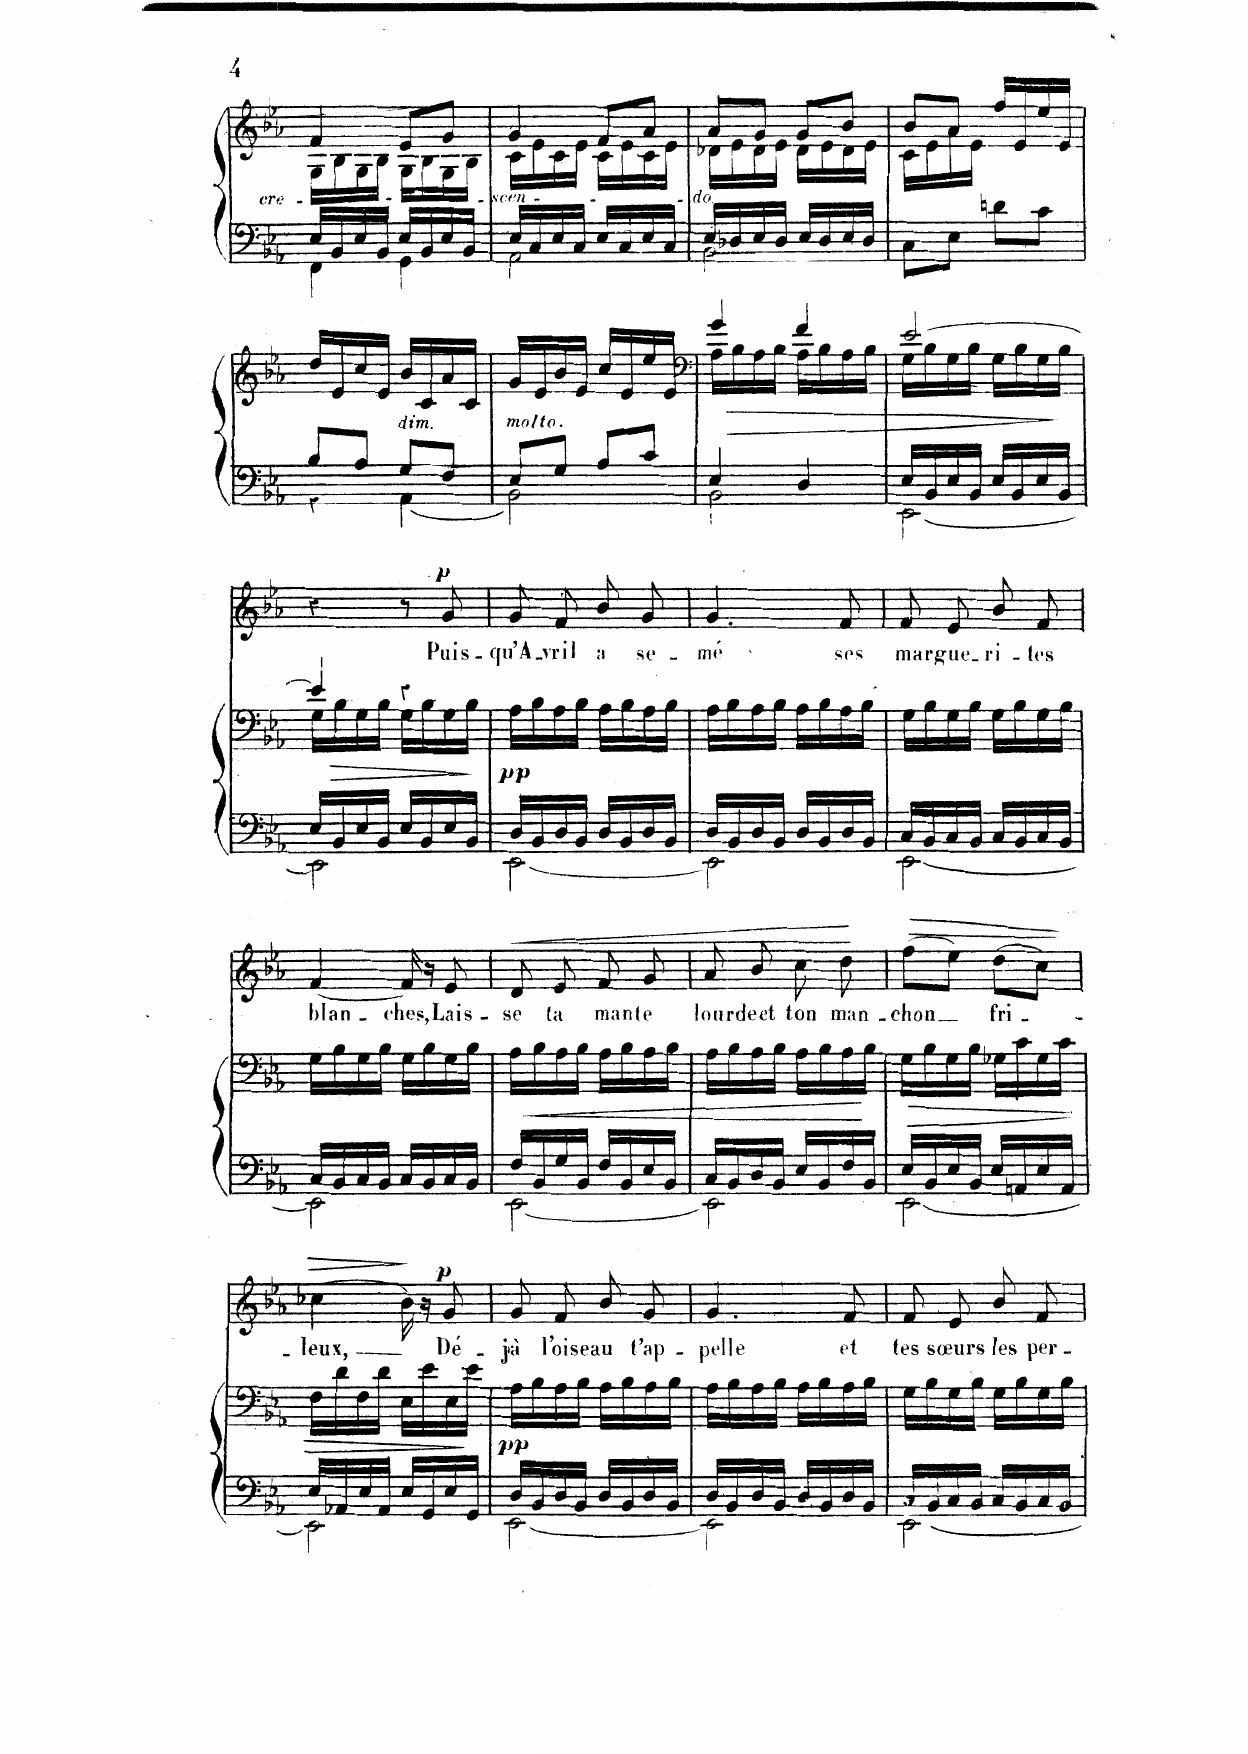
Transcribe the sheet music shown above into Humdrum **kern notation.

**kern	**kern	**dynam	**kern	**text	**dynam
*part2	*part2	*part2	*part1	*part1	*part1
*staff3	*staff2	*staff2/3	*staff1	*staff1	*staff1
*I"Piano	*	*	*I"Chant Voice	*	*
*I'Pno	*	*	*	*	*
*clefF4	*clefG2	*	*clefG2	*	*
*k[b-e-a-]	*k[b-e-a-]	*	*k[b-e-a-]	*	*
*M2/4	*M2/4	*	*M2/4	*	*
=50	=50	=50	=50	=50	=50
*^	*^	*	*	*	*
!	!	!LO:TX:b:i:t=crescendo	!	!	!	!	!
16E-/LL	4FF\	4f/	16G\LL	.	2r	.	.
16BB-/	.	.	16B-\	.	.	.	.
16E-/	.	.	16G\	.	.	.	.
16BB-/JJ	.	.	16B-\JJ	.	.	.	.
16E-/LL	4GG\	8e-/L	16G\LL	.	.	.	.
16BB-/	.	.	16B-\	.	.	.	.
16E-/	.	8g/J	16G\	.	.	.	.
16BB-/JJ	.	.	16B-\JJ	.	.	.	.
=51	=51	=51	=51	=51	=51	=51	=51
16E-/LL	2AA-\	4g/	16c\LL	.	2r	.	.
16C/	.	.	16e-\	.	.	.	.
16E-/	.	.	16c\	.	.	.	.
16C/JJ	.	.	16e-\JJ	.	.	.	.
16E-/LL	.	8f/L	16c\LL	.	.	.	.
16C/	.	.	16e-\	.	.	.	.
16E-/	.	8a-/J	16c\	.	.	.	.
16C/JJ	.	.	16e-\JJ	.	.	.	.
=52	=52	=52	=52	=52	=52	=52	=52
16E-/LL	2BB-\	8a-/L	16d-X\LL	.	2r	.	.
16D-X/	.	.	16e-\	.	.	.	.
16E-/	.	8g/J	16d-\	.	.	.	.
16D-/JJ	.	.	16e-\JJ	.	.	.	.
16E-/LL	.	8g/L	16d-\LL	.	.	.	.
16D-/	.	.	16e-\	.	.	.	.
16E-/	.	8b-/J	16d-\	.	.	.	.
16D-/JJ	.	.	16e-\JJ	.	.	.	.
*v	*v	*	*	*	*	*	*
=53	=53	=53	=53	=53	=53	=53
8C\L	8b-/L	16c\LL	.	2r	.	.
.	.	16e-\	.	.	.	.
8E-\J	8a-/J	16a-\	.	.	.	.
.	.	16e-\JJ	.	.	.	.
8dn\L	16ff/LL	4ryy	.	.	.	.
.	16e-/	.	.	.	.	.
8c\J	16ee-/	.	.	.	.	.
.	16e-/JJ	.	.	.	.	.
*	*v	*v	*	*	*	*
=54	=54	=54	=54	=54	=54
*^	*	*	*	*	*
8B-/L	4r	16dd/LL	.	2r	.	.
.	.	16e-/	.	.	.	.
8A-/J	.	16cc/	.	.	.	.
.	.	16e-/JJ	.	.	.	.
!	!	!LO:TX:b:i:t=dim. molto	!	!	!	!
8G/L	4AA-\	16b-/LL	.	.	.	.
.	.	16c/	.	.	.	.
8F/J	.	16a-/	.	.	.	.
.	.	16c/JJ	.	.	.	.
=55	=55	=55	=55	=55	=55	=55
8E-/L	2BB-\	16g/LL	.	2r	.	.
.	.	16e-/	.	.	.	.
8G/J	.	16b-/	.	.	.	.
.	.	16e-/JJ	.	.	.	.
8A-/L	.	16cc/LL	.	.	.	.
.	.	16e-/	.	.	.	.
8c/J	.	16ee-/	.	.	.	.
.	.	16e-/JJ	.	.	.	.
=56	=56	=56	=56	=56	=56	=56
*	*	*clefF4	*	*	*	*
!	!	!	!LO:HP:b	!	!	!
*	*	*^	*	*	*	*
4E-/	2BB-\	4g/	16A-\LL	>	2r	.	.
.	.	.	16B-\	.	.	.	.
.	.	.	16A-\	.	.	.	.
.	.	.	16B-\JJ	.	.	.	.
4D/	.	4f/	16A-\LL	.	.	.	.
.	.	.	16B-\	.	.	.	.
.	.	.	16A-\	.	.	.	.
.	.	.	16B-\JJ	.	.	.	.
=57	=57	=57	=57	=57	=57	=57	=57
16E-/LL	[2EE-\	[2e-/	16G\LL	.	2r	.	.
16BB-/	.	.	16B-\	.	.	.	.
16E-/	.	.	16G\	.	.	.	.
16BB-/JJ	.	.	16B-\JJ	.	.	.	.
16E-/LL	.	.	16G\LL	.	.	.	.
16BB-/	.	.	16B-\	.	.	.	.
16E-/	.	.	16G\	.	.	.	.
16BB-/JJ	.	.	16B-\JJ	.	.	.	.
=58	=58	=58	=58	=58	=58	=58	=58
!	!	!	!	!LO:HP:b	!	!	!
16E-/LL	2EE-\]	4e-/]	16G\LL	>	4r	.	.
16BB-/	.	.	16B-\	.	.	.	.
16E-/	.	.	16G\	.	.	.	.
16BB-/JJ	.	.	16B-\JJ	.	.	.	.
16E-/LL	.	4r	16G\LL	.	8r	.	.
16BB-/	.	.	16B-\	.	.	.	.
!	!	!	!	!	!	!	!LO:DY:a
16E-/	.	.	16G\	.	8g/	Puis-	p
16BB-/JJ	.	.	16B-\JJ	.	.	.	.
*v	*v	*	*	*	*	*	*
*	*v	*v	*	*	*	*
.	.	]	.	.	.
=59	=59	=59	=59	=59	=59
*^	*	*	*	*	*
!	!	!	!LO:DY:b	!	!	!
16D/LL	[2EE-\	16A-\LL	pp	8g/	-qu’A-	.
16BB-/	.	16B-\	.	.	.	.
16D/	.	16A-\	.	8f/	-vril	.
16BB-/JJ	.	16B-\JJ	.	.	.	.
16D/LL	.	16A-\LL	.	8b-/	a	.
16BB-/	.	16B-\	.	.	.	.
16D/	.	16A-\	.	8g/	se-	.
16BB-/JJ	.	16B-\JJ	.	.	.	.
=60	=60	=60	=60	=60	=60	=60
16D/LL	2EE-\]	16A-\LL	.	4.g/	-mé	.
16BB-/	.	16B-\	.	.	.	.
16D/	.	16A-\	.	.	.	.
16BB-/JJ	.	16B-\JJ	.	.	.	.
16D/LL	.	16A-\LL	.	.	.	.
16BB-/	.	16B-\	.	.	.	.
16D/	.	16A-\	.	8f/	ses	.
16BB-/JJ	.	16B-\JJ	.	.	.	.
=61	=61	=61	=61	=61	=61	=61
16C/LL	[2EE-\	16G\LL	.	8f/	mar-	.
16BB-/	.	16B-\	.	.	.	.
16C/	.	16G\	.	8e-/	-gue-	.
16BB-/JJ	.	16B-\JJ	.	.	.	.
16C/LL	.	16G\LL	.	8b-/	-ri-	.
16BB-/	.	16B-\	.	.	.	.
16C/	.	16G\	.	8f/	-tes	.
16BB-/JJ	.	16B-\JJ	.	.	.	.
=62	=62	=62	=62	=62	=62	=62
16C/LL	2EE-\]	16G\LL	.	[4f/	blan-	.
16BB-/	.	16B-\	.	.	.	.
16C/	.	16G\	.	.	.	.
16BB-/JJ	.	16B-\JJ	.	.	.	.
16C/LL	.	16G\LL	.	16f/]	-ches,	.
16BB-/	.	16B-\	.	16r	.	.
16C/	.	16G\	.	8e-/	Lais-	.
16BB-/JJ	.	16B-\JJ	.	.	.	.
=63	=63	=63	=63	=63	=63	=63
!	!	!	!LO:HP:b	!	!	!LO:HP:b
16F/LL	[2EE-\	16A-\LL	<	8d/	-se	<
16BB-/	.	16B-\	.	.	.	.
16G/	.	16A-\	.	8e-/	ta	.
16BB-/JJ	.	16B-\JJ	.	.	.	.
16F/LL	.	16A-\LL	.	8f/	man-	.
16BB-/	.	16B-\	.	.	.	.
16E-/	.	16A-\	.	8g/	-te	.
16BB-/JJ	.	16B-\JJ	.	.	.	.
=64	=64	=64	=64	=64	=64	=64
16C/LL	2EE-\]	16A-\LL	.	8a-/	lourde	.
16BB-/	.	16B-\	.	.	.	.
16D/	.	16A-\	.	8b-/	et	.
16BB-/JJ	.	16B-\JJ	.	.	.	.
16E-/LL	.	16A-\LL	.	8cc\	ton	.
16BB-/	.	16B-\	.	.	.	.
16F/	.	16A-\	.	8dd\	man-	.
16BB-/JJ	.	16B-\JJ	.	.	.	.
*v	*v	*	*	*	*	*
.	.	]	.	.	[
=65	=65	=65	=65	=65	=65
*^	*	*	*	*	*
!	!	!	!	!	!	!LO:HP:b
16E-/LL	[2EE-\	16G\LL	.	(8ff\L	-chon	>
16BB-/	.	16B-\	.	.	.	.
16E-/	.	16G\	.	8ee-\J)	.	.
16BB-/JJ	.	16B-\JJ	.	.	.	.
16E-/LL	.	16G-X\LL	.	(8dd\L	fri-	.
16AAn/	.	16c\	.	.	.	.
16E-/	.	16G-\	.	8cc\J)	.	.
16AA/JJ	.	16c\JJ	.	.	.	.
=66	=66	=66	=66	=66	=66	=66
16E-/LL	2EE-\]	16F\LL	.	(4cc-X\	-– leux,	.
16AA-X/	.	16d\	.	.	.	.
16E-/	.	16F\	.	.	.	.
16AA-/JJ	.	16d\JJ	.	.	.	.
16E-/LL	.	16E-\LL	.	16b-\)	.	]
16GG/	.	16e-\	.	16r	.	.
!	!	!	!	!	!	!LO:DY:a
16E-/	.	16E-\	.	8g/	Dé-	p
16GG/JJ	.	16e-\JJ	.	.	.	.
*v	*v	*	*	*	*	*
.	.	[	.	.	.
=67	=67	=67	=67	=67	=67
*^	*	*	*	*	*
!	!	!	!LO:DY:b	!	!	!
16D/LL	[2EE-\	16A-\LL	pp	8g/	-jà	.
16BB-/	.	16B-\	.	.	.	.
16D/	.	16A-\	.	8f/	l’ois-	.
16BB-/JJ	.	16B-\JJ	.	.	.	.
16D/LL	.	16A-\LL	.	8b-/	-eau	.
16BB-/	.	16B-\	.	.	.	.
16D/	.	16A-\	.	8g/	t’ap-	.
16BB-/JJ	.	16B-\JJ	.	.	.	.
=68	=68	=68	=68	=68	=68	=68
16D/LL	2EE-\]	16A-\LL	.	4.g/	-pelle	.
16BB-/	.	16B-\	.	.	.	.
16D/	.	16A-\	.	.	.	.
16BB-/JJ	.	16B-\JJ	.	.	.	.
16D/LL	.	16A-\LL	.	.	.	.
16BB-/	.	16B-\	.	.	.	.
16D/	.	16A-\	.	8f/	et	.
16BB-/JJ	.	16B-\JJ	.	.	.	.
=69	=69	=69	=69	=69	=69	=69
16C/LL	[2EE-\	16G\LL	.	8f/	tes	.
16BB-/	.	16B-\	.	.	.	.
16C/	.	16G\	.	8e-/	sœurs	.
16BB-/JJ	.	16B-\JJ	.	.	.	.
16C/LL	.	16G\LL	.	8b-/	les	.
16BB-/	.	16B-\	.	.	.	.
16C/	.	16G\	.	8f/	per-	.
16BB-/JJ	.	16B-\JJ	.	.	.	.
*v	*v	*	*	*	*	*
=	=	=	=	=	=
*-	*-	*-	*-	*-	*-
